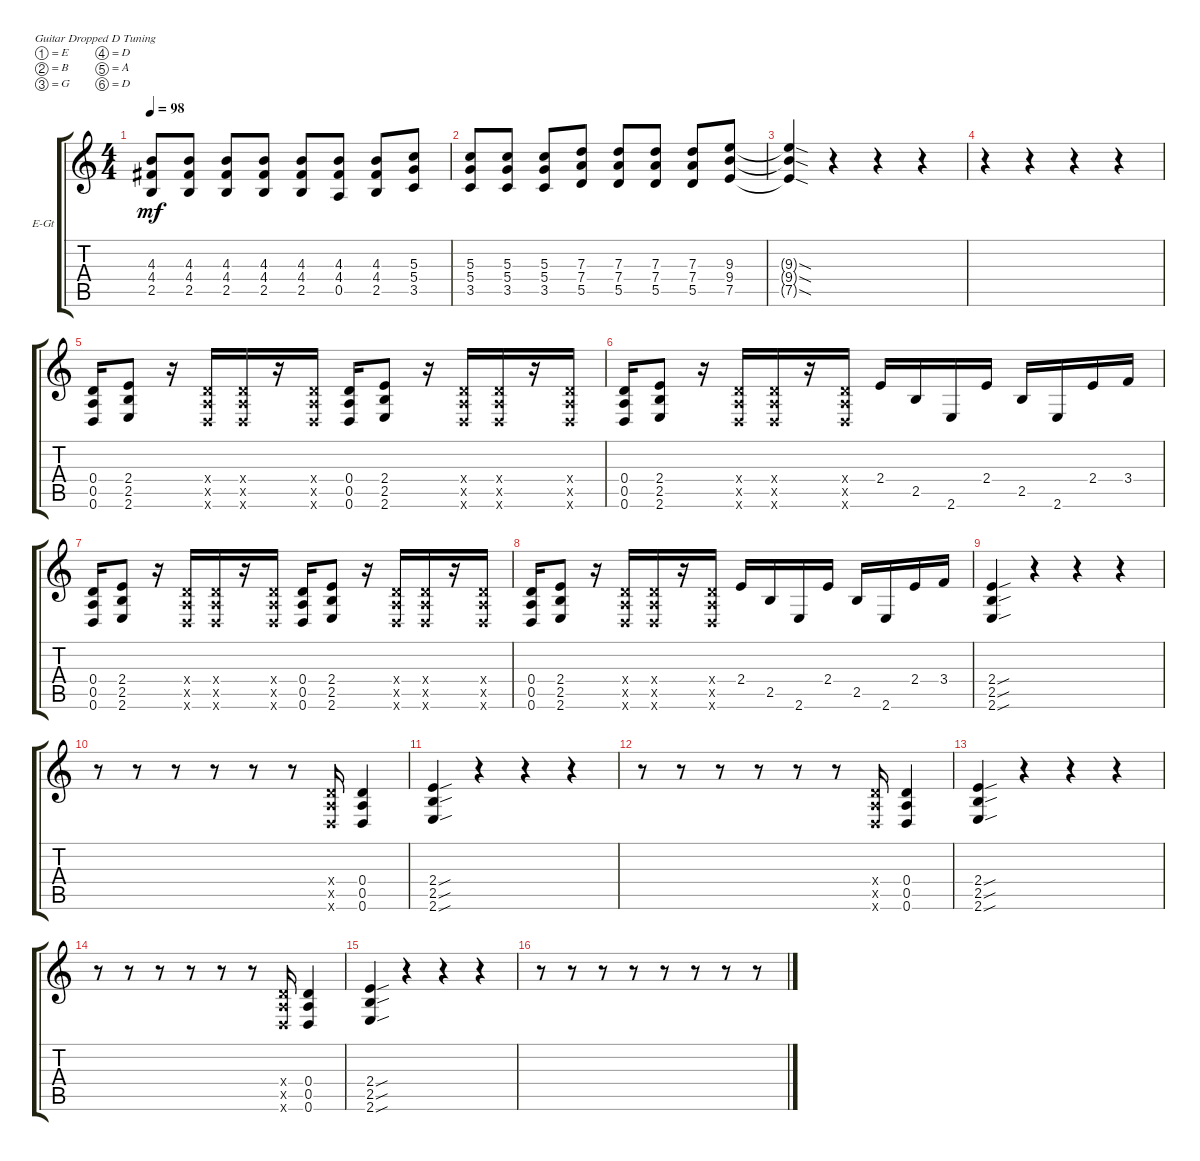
\defaultSystemsLayout 4
\bracketExtendMode groupsimilarinstruments
\firstSystemTrackNameOrientation horizontal
\otherSystemsTrackNameOrientation horizontal
\track ("Billy Grey (Rhythm)" "E-Gt") {instrument distortionguitar}
\staff {score tabs}
\tuning (E4 B3 G3 D3 A2 D2)
\ts (4 4)
\tempo 98
\clef g2
\scale
0.333333
\ks c
(4.4 2.5 4.3).8{dy mf} (4.4 2.5 4.3).8 (4.4 2.5 4.3).8 (4.4 2.5 4.3).8 (4.4 2.5 4.3).8 (4.4 0.5 4.3).8 (4.4 2.5 4.3).8 (5.4 3.5 5.3).8 |
\scale
0.333333 (3.5 5.4 5.3).8 (3.5 5.4 5.3).8 (3.5 5.4 5.3).8 (5.5 7.4 7.3).8 (5.5 7.4 7.3).8 (5.5 7.4 7.3).8 (5.5 7.4 7.3).8 (7.5 9.4 9.3).8 |
\scale
0.333333 (7.5{sod t} 9.4{sod t} 9.3{sod t}).4 r.4 r.4 r.4 |
\scale
0.333333 r.4 r.4 r.4 r.4 |
\scale
0.333333 (0.6 0.5 0.4).16 (2.4 2.5 2.6).8 r.16 (0.4{x} 0.6{x} 0.5{x}).16 (0.6{x} 0.5{x} 0.4{x}).16 r.16 (0.6{x} 0.5{x} 0.4{x}).16 (0.4 0.5 0.6).16 (2.6 2.5 2.4).8 r.16 (0.6{x} 0.5{x} 0.4{x}).16 (0.4{x} 0.5{x} 0.6{x}).16 r.16 (0.6{x} 0.5{x} 0.4{x}).16 |
\scale
0.333333 (0.6 0.5 0.4).16 (2.4 2.5 2.6).8 r.16 (0.4{x} 0.6{x} 0.5{x}).16 (0.6{x} 0.5{x} 0.4{x}).16 r.16 (0.6{x} 0.5{x} 0.4{x}).16 2.4.16 2.5.16 2.6.16 2.4.16 2.5.16 2.6.16 2.4.16 3.4.16 |
\scale
0.333333 (0.6 0.5 0.4).16 (2.4 2.5 2.6).8 r.16 (0.4{x} 0.6{x} 0.5{x}).16 (0.6{x} 0.5{x} 0.4{x}).16 r.16 (0.6{x} 0.5{x} 0.4{x}).16 (0.4 0.5 0.6).16 (2.6 2.5 2.4).8 r.16 (0.6{x} 0.5{x} 0.4{x}).16 (0.4{x} 0.5{x} 0.6{x}).16 r.16 (0.6{x} 0.5{x} 0.4{x}).16 |
\scale
0.333333 (0.6 0.5 0.4).16 (2.4 2.5 2.6).8 r.16 (0.4{x} 0.6{x} 0.5{x}).16 (0.6{x} 0.5{x} 0.4{x}).16 r.16 (0.6{x} 0.5{x} 0.4{x}).16 2.4.16 2.5.16 2.6.16 2.4.16 2.5.16 2.6.16 2.4.16 3.4.16 |
\scale
0.333333 (2.6{sou} 2.5{sou} 2.4{sou}).4 r.4 r.4 r.4 |
\scale
0.333333 r.8 r.8 r.8 r.8 r.8 r.8 (0.6{x} 0.5{x} 0.4{x}).16 (0.4 0.5 0.6).4 |
\scale
0.333333 (2.4{sou} 2.5{sou} 2.6{sou}).4 r.4 r.4 r.4 |
\scale
0.333333 r.8 r.8 r.8 r.8 r.8 r.8 (0.6{x} 0.5{x} 0.4{x}).16 (0.4 0.5 0.6).4 |
\scale
0.333333 (2.6{sou} 2.5{sou} 2.4{sou}).4 r.4 r.4 r.4 |
\scale
0.333333 r.8 r.8 r.8 r.8 r.8 r.8 (0.6{x} 0.5{x} 0.4{x}).16 (0.4 0.5 0.6).4 |
\scale
0.333333 (2.4{sou} 2.5{sou} 2.6{sou}).4 r.4 r.4 r.4 |
\scale
0.333333 r.8 r.8 r.8 r.8 r.8 r.8 r.8 r.8
